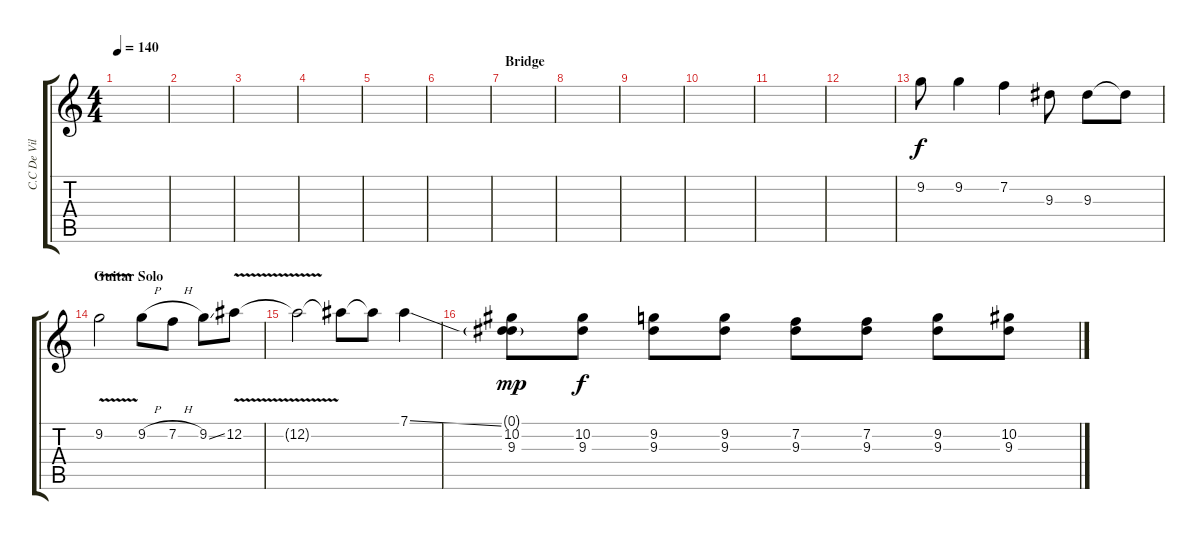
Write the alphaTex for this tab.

\track ("C.C De Ville - Lead Guitar" "C.C De Vil") {instrument distortionguitar}
\staff {score tabs}
\tuning (Eb4 Bb3 Gb3 Db3 Ab2 Eb2) {hide}
\ts (4 4)
\tempo 140
\clef g2
\ks c
|
|
|
|
|
|
\section ("" "Bridge")
|
|
|
|
|
|
9.2.8{dy f volume 15} 9.2.4 7.2.4 9.3.8 9.3.8 9.3{t}.8 |
\section ("" "Guitar Solo")
9.2{v}.2 9.2{h}.8 7.2{h}.8 9.2{ss}.8 12.2{v}.8 |
12.2{t}.2 12.2{t}.8 12.2{t}.8 7.1{ss}.4 |
(0.1{g} 10.2 9.3).8{dy mp} (10.2 9.3).8{dy f} (9.2 9.3).8 (9.2 9.3).8 (7.2 9.3).8 (7.2 9.3).8 (9.2 9.3).8 (10.2 9.3).8
